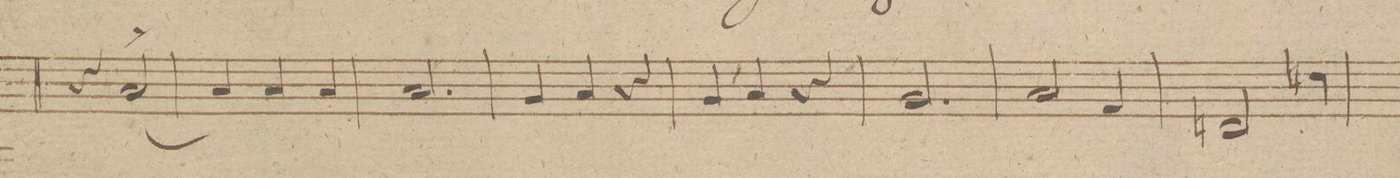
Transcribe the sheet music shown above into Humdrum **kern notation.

**kern	**dynam
*I"Trombone Baſso.	*
*clefF4	*
*k[f#]	*
*met(c|)	*
*M3/4	*
4r	.
[2C/^>	.
=196	=196
4C/]	.
4C/	.
4C/	.
=197	=197
2.C/	.
=198	=198
4BB/	.
4C/	.
4r	.
=199	=199
4BB/	.
4C/	.
4r	.
=200	=200
2.BB/	.
=201	=201
2C/	.
4AA/	.
=202	=202
2FFn/	.
4Fn\	.
=203	=203
*-	*-
